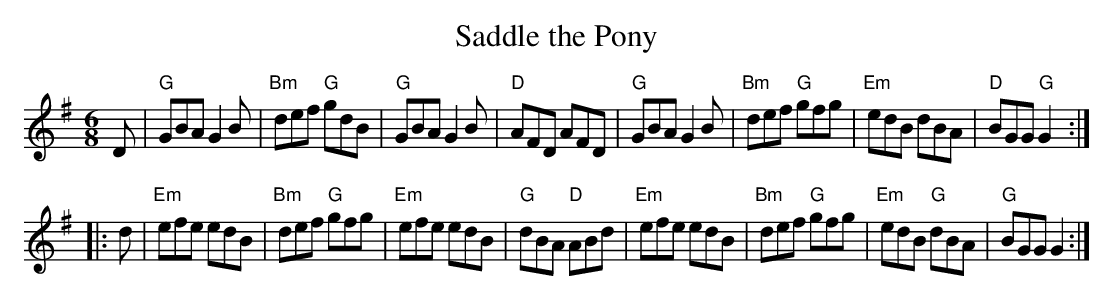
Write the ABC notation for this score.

X:1
T:Saddle the Pony
M:6/8
L:1/8
K:G
D | "G"GBA G2 B | "Bm"def "G"gdB | "G"GBA G2 B | "D"AFD AFD |\
"G"GBA G2 B | "Bm"def "G"gfg | "Em"edB dBA | "D"BGG "G"G2 :|
|: d | "Em"efe edB | "Bm"def "G"gfg | "Em"efe edB | "G"dBA "D"ABd |\
"Em"efe edB | "Bm"def "G"gfg | "Em"edB "G"dBA | "G"BGG G2 :|
